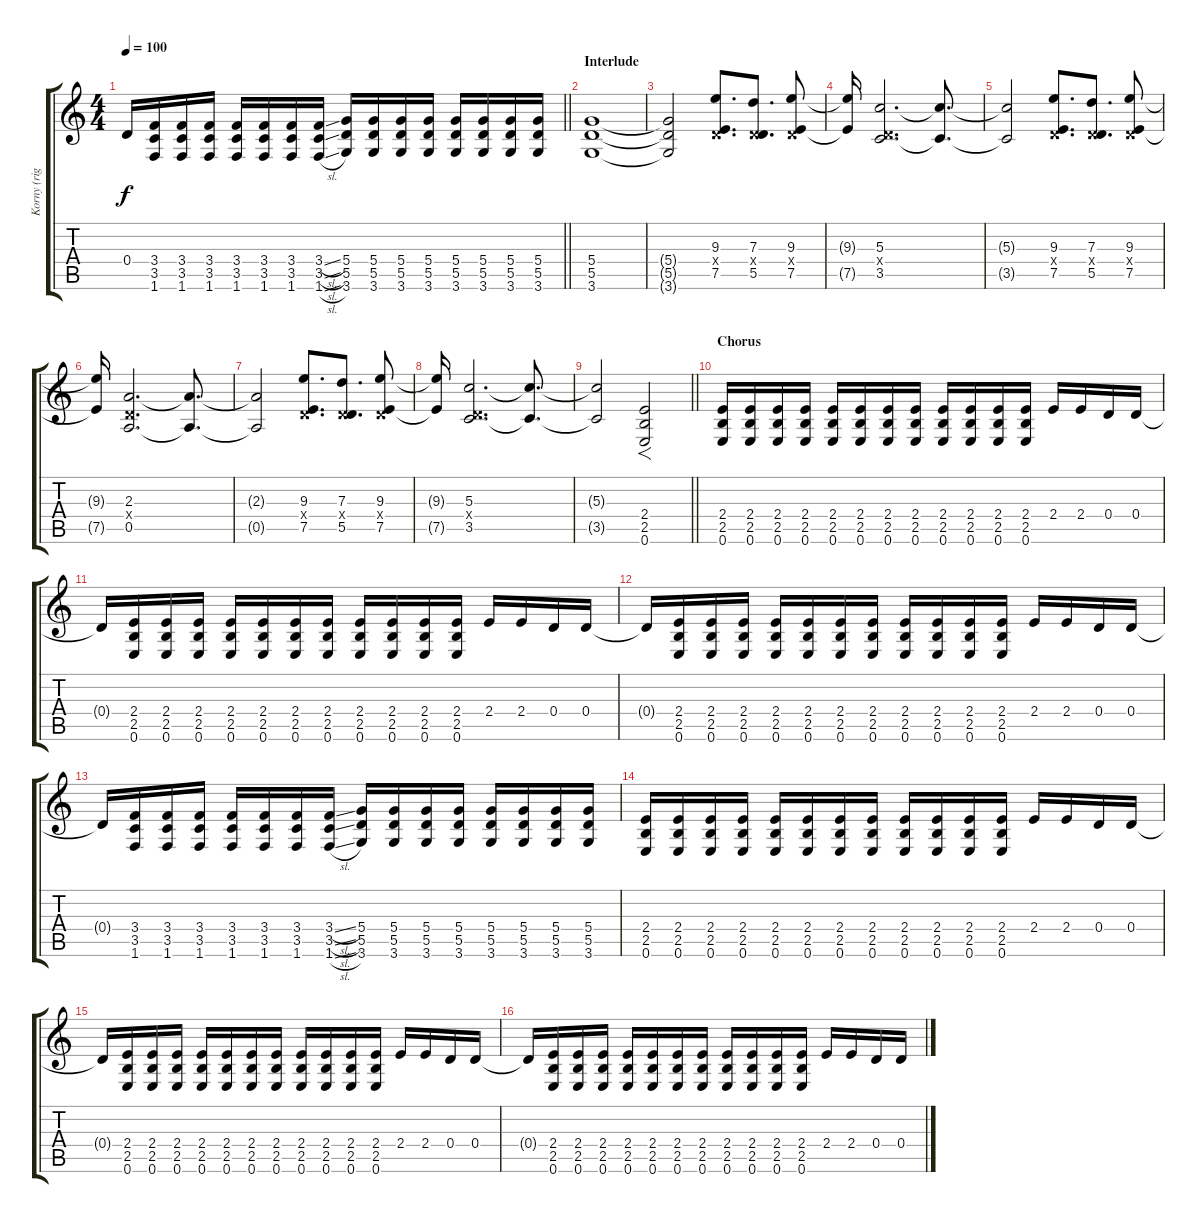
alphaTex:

\track ("Korny (right)" "Korny (rig") {instrument distortionguitar}
\staff {score tabs}
\tuning (E4 B3 G3 D3 A2 E2) {hide}
\ts (4 4)
\tempo 100
\clef g2
\barLineRight lightlight
\ks c
0.4{t}.16{dy f} (3.4 3.5 1.6).16 (3.4 3.5 1.6).16 (3.4 3.5 1.6).16 (3.4 3.5 1.6).16 (3.4 3.5 1.6).16 (3.4 3.5 1.6).16 (3.4{sl} 3.5{sl} 1.6{sl}).16 (5.4 5.5 3.6).16 (5.4 5.5 3.6).16 (5.4 5.5 3.6).16 (5.4 5.5 3.6).16 (5.4 5.5 3.6).16 (5.4 5.5 3.6).16 (5.4 5.5 3.6).16 (5.4 5.5 3.6).16 |
\section ("" "Interlude")
(5.4 5.5 3.6).1 |
(5.4{t} 5.5{t} 3.6{t}).2 (9.3 0.4{x} 7.5).8{d} (7.3 0.4{x} 5.5).8{d} (9.3 0.4{x} 7.5).8 |
(9.3{t} 7.5{t}).16 (5.3 0.4{x} 3.5).2{d} (5.3{t} 3.5{t}).8{d} |
(5.3{t} 3.5{t}).2 (9.3 0.4{x} 7.5).8{d} (7.3 0.4{x} 5.5).8{d} (9.3 0.4{x} 7.5).8 |
(9.3{t} 7.5{t}).16 (2.3 0.4{x} 0.5).2{d} (2.3{t} 0.5{t}).8{d} |
(2.3{t} 0.5{t}).2 (9.3 0.4{x} 7.5).8{d} (7.3 0.4{x} 5.5).8{d} (9.3 0.4{x} 7.5).8 |
(9.3{t} 7.5{t}).16 (5.3 0.4{x} 3.5).2{d} (5.3{t} 3.5{t}).8{d} |
\barLineRight lightlight
(5.3{t} 3.5{t}).2 (2.4 2.5 0.6).2{f} |
\section ("" "Chorus")
(2.4 2.5 0.6).16 (2.4 2.5 0.6).16 (2.4 2.5 0.6).16 (2.4 2.5 0.6).16 (2.4 2.5 0.6).16 (2.4 2.5 0.6).16 (2.4 2.5 0.6).16 (2.4 2.5 0.6).16 (2.4 2.5 0.6).16 (2.4 2.5 0.6).16 (2.4 2.5 0.6).16 (2.4 2.5 0.6).16 2.4.16 2.4.16 0.4.16 0.4.16 |
0.4{t}.16 (2.4 2.5 0.6).16 (2.4 2.5 0.6).16 (2.4 2.5 0.6).16 (2.4 2.5 0.6).16 (2.4 2.5 0.6).16 (2.4 2.5 0.6).16 (2.4 2.5 0.6).16 (2.4 2.5 0.6).16 (2.4 2.5 0.6).16 (2.4 2.5 0.6).16 (2.4 2.5 0.6).16 2.4.16 2.4.16 0.4.16 0.4.16 |
0.4{t}.16 (2.4 2.5 0.6).16 (2.4 2.5 0.6).16 (2.4 2.5 0.6).16 (2.4 2.5 0.6).16 (2.4 2.5 0.6).16 (2.4 2.5 0.6).16 (2.4 2.5 0.6).16 (2.4 2.5 0.6).16 (2.4 2.5 0.6).16 (2.4 2.5 0.6).16 (2.4 2.5 0.6).16 2.4.16 2.4.16 0.4.16 0.4.16 |
0.4{t}.16 (3.4 3.5 1.6).16 (3.4 3.5 1.6).16 (3.4 3.5 1.6).16 (3.4 3.5 1.6).16 (3.4 3.5 1.6).16 (3.4 3.5 1.6).16 (3.4{sl} 3.5{sl} 1.6{sl}).16 (5.4 5.5 3.6).16 (5.4 5.5 3.6).16 (5.4 5.5 3.6).16 (5.4 5.5 3.6).16 (5.4 5.5 3.6).16 (5.4 5.5 3.6).16 (5.4 5.5 3.6).16 (5.4 5.5 3.6).16 |
(2.4 2.5 0.6).16 (2.4 2.5 0.6).16 (2.4 2.5 0.6).16 (2.4 2.5 0.6).16 (2.4 2.5 0.6).16 (2.4 2.5 0.6).16 (2.4 2.5 0.6).16 (2.4 2.5 0.6).16 (2.4 2.5 0.6).16 (2.4 2.5 0.6).16 (2.4 2.5 0.6).16 (2.4 2.5 0.6).16 2.4.16 2.4.16 0.4.16 0.4.16 |
0.4{t}.16 (2.4 2.5 0.6).16 (2.4 2.5 0.6).16 (2.4 2.5 0.6).16 (2.4 2.5 0.6).16 (2.4 2.5 0.6).16 (2.4 2.5 0.6).16 (2.4 2.5 0.6).16 (2.4 2.5 0.6).16 (2.4 2.5 0.6).16 (2.4 2.5 0.6).16 (2.4 2.5 0.6).16 2.4.16 2.4.16 0.4.16 0.4.16 |
0.4{t}.16 (2.4 2.5 0.6).16 (2.4 2.5 0.6).16 (2.4 2.5 0.6).16 (2.4 2.5 0.6).16 (2.4 2.5 0.6).16 (2.4 2.5 0.6).16 (2.4 2.5 0.6).16 (2.4 2.5 0.6).16 (2.4 2.5 0.6).16 (2.4 2.5 0.6).16 (2.4 2.5 0.6).16 2.4.16 2.4.16 0.4.16 0.4.16
